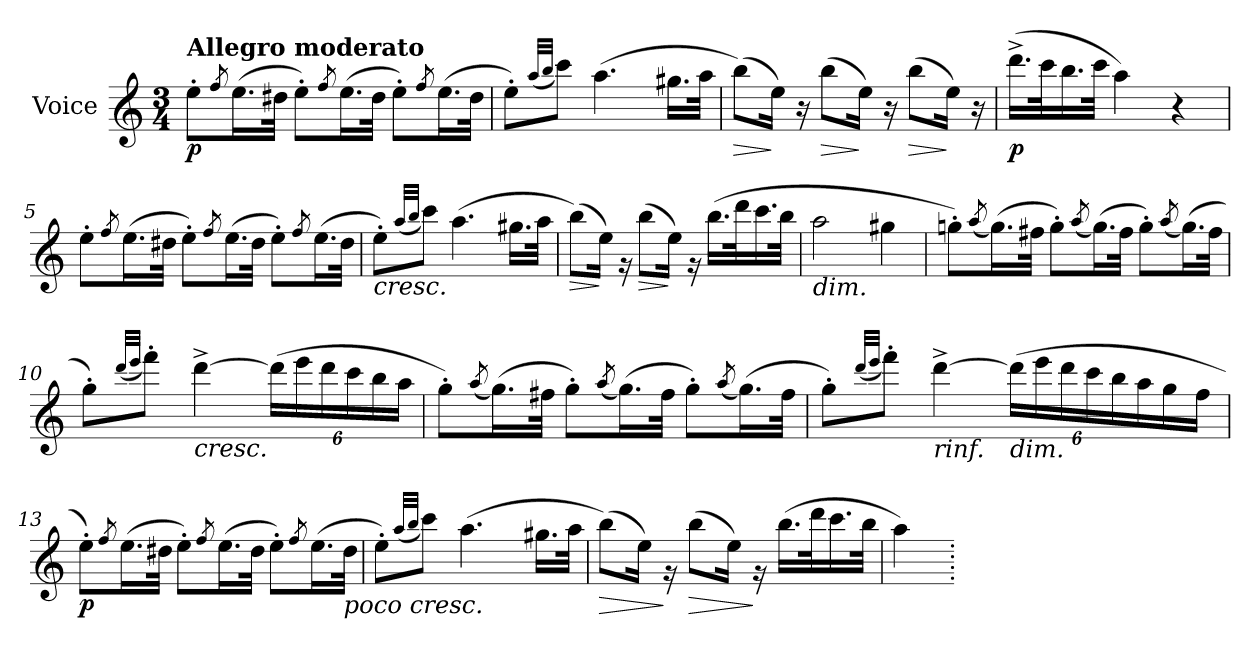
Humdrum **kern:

**kern	**dynam
*part1	*part1
*staff1	*staff1
*I"Voice	*
*I'V	*
*clefG2	*
*k[]	*
*M3/4	*
=1	=1
!LO:TX:a:B:t=Allegro moderato	!
!	!LO:DY:b
8ee'\L	p
8qff/	.
(>16.ee\L	.
32dd#X\JJk	.
8ee'\L)	.
8qff/	.
(>16.ee\L	.
32dd#\JJk	.
8ee'\L)	.
8qff/	.
(>16.ee\L	.
32dd#\JJk	.
=2	=2
8ee'\L)	.
(<32qaa/LLL	.
32qbb/JJJ	.
8ccc\J)	.
(>4.aa\	.
16.gg#X\LL	.
32aa\JJk	.
=3	=3
!	!LO:HP:b
(>8bb\L)	>
16ee\Jk)	]
16r	.
!	!LO:HP:b
(>8bb\L	>
16ee\Jk)	]
16r	.
!	!LO:HP:b
(>8bb\L	>
16ee\Jk)	]
16r	.
!!LO:LB:g=z
=4	=4
!	!LO:DY:b
(>16.ddd^\LL	p
32ccc\K	.
16.bb\	.
32ccc\JJk	.
4aa\)	.
4r	.
=5	=5
8ee'\L	.
8qff/	.
(>16.ee\L	.
32dd#X\JJk	.
8ee'\L)	.
8qff/	.
(>16.ee\L	.
32dd#\JJk	.
8ee'\L)	.
8qff/	.
(>16.ee\L	.
32dd#\JJk	.
=6	=6
!LO:TX:b:i:t=cresc.	!
8ee'\L)	.
(<32qaa/LLL	.
32qbb/JJJ	.
8ccc\J)	.
(>4.aa\	.
16.gg#X\LL	.
32aa\JJk	.
!!LO:LB:g=z
=7	=7
!	!LO:HP:b
(>8bb\L)	>
16ee\Jk)	]
16rg	.
!	!LO:HP:b
(>8bb\L	>
16ee\Jk)	]
16rg	.
(>16.bb\LL	.
32ddd\K	.
16.ccc\	.
32bb\JJk	.
=8	=8
!LO:TX:b:i:t=dim.	!
2aa\	.
4gg#Xi\	.
=9	=9
8ggn'\L)	.
(<8qaa/	.
(>16.gg\L)	.
32ff#X\JJk	.
8gg'\L)	.
(<8qaa/	.
(>16.gg\L)	.
32ff#\JJk	.
8gg'\L)	.
(<8qaa/	.
(>16.gg\L)	.
32ff#\JJk	.
!!LO:LB:g=z
=10	=10
8gg'\L)	.
(<32qddd/LLL	.
32qeee/JJJ	.
8fff'\J)	.
!LO:TX:b:i:t=cresc.	!
[4ddd^\	.
*Xbrackettup	*
(>24ddd\LL]	.
24eee\	.
24ddd\	.
24ccc\	.
24bb\	.
24aa\JJ	.
=11	=11
8gg'\L)	.
(<8qaa/	.
(>16.gg\L)	.
32ff#X\JJk	.
8gg'\L)	.
(<8qaa/	.
(>16.gg\L)	.
32ff#\JJk	.
8gg'\L)	.
(<8qaa/	.
(>16.gg\L)	.
32ff#\JJk	.
!!LO:LB:g=z
=12	=12
8gg'\L)	.
(<32qddd/LLL	.
32qeee/JJJ	.
8fff'\J)	.
!LO:TX:b:i:t=rinf.	!
[4ddd^\	.
!LO:TX:b:i:t=dim.	!
(>24ddd\LL]	.
24eee\	.
24ddd\	.
24ccc\	.
24bb\	.
24aa\	.
16gg\	.
16ff\JJ	.
!!LO:LB:g=z
=13	=13
!	!LO:DY:b
8ee'\L)	p
8qff/	.
(>16.ee\L	.
32dd#Xj\JJk	.
8ee'\L)	.
8qff/	.
(>16.ee\L	.
32dd#j\JJk	.
8ee'\L)	.
8qff/	.
(>16.ee\L	.
!LO:TX:b:i:t=poco cresc.	!
32dd#j\JJk	.
=14	=14
8ee'\L)	.
(<32qaa/LLL	.
32qbb/JJJ	.
8ccc\J)	.
(>4.aa\	.
16.gg#X\LL	.
32aa\JJk	.
=15	=15
!	!LO:HP:b
(>8bb\L)	>
16ee\Jk)	.
16rg	]
!	!LO:HP:b
(>8bb\L	>
16ee\Jk)	.
16rg	]
(>16.bb\LL	.
32ddd\K	.
16.ccc\	.
32bb\JJk	.
=16	=16
4aa\)	.
=.	=.
*-	*-
